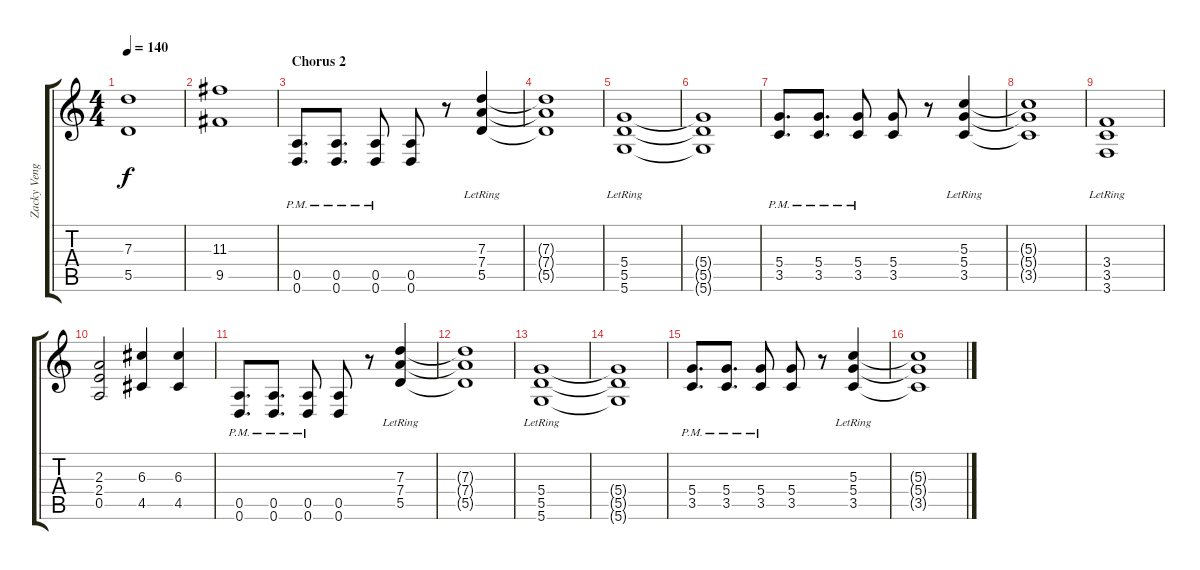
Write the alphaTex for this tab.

\track ("Zacky Vengeance" "Zacky Veng") {instrument overdrivenguitar}
\staff {score tabs}
\tuning (E4 B3 G3 D3 A2 D2) {hide}
\ts (4 4)
\tempo 140
\clef g2
\ks c
(7.3 5.5).1{dy f} |
(11.3 9.5).1 |
\section ("" "Chorus 2")
(0.5{pm} 0.6{pm}).8{d} (0.5{pm} 0.6{pm}).8{d} (0.5{pm} 0.6{pm}).8 (0.5 0.6).8 r.8 (7.3{lr} 7.4{lr} 5.5{lr}).4 |
(7.3{t} 7.4{t} 5.5{t}).1 |
(5.4{lr} 5.5{lr} 5.6{lr}).1 |
(5.4{t} 5.5{t} 5.6{t}).1 |
(5.4 3.5{pm}).8{d} (5.4 3.5{pm}).8{d} (5.4 3.5{pm}).8 (5.4 3.5).8 r.8 (5.3{lr} 5.4{lr} 3.5{lr}).4 |
(5.3{t} 5.4{t} 3.5{t}).1 |
(3.4{lr} 3.5{lr} 3.6{lr}).1 |
(2.3 2.4 0.5).2 (6.3 4.5).4 (6.3 4.5).4 |
(0.5{pm} 0.6{pm}).8{d} (0.5{pm} 0.6{pm}).8{d} (0.5{pm} 0.6{pm}).8 (0.5 0.6).8 r.8 (7.3{lr} 7.4{lr} 5.5{lr}).4 |
(7.3{t} 7.4{t} 5.5{t}).1 |
(5.4{lr} 5.5{lr} 5.6{lr}).1 |
(5.4{t} 5.5{t} 5.6{t}).1 |
(5.4 3.5{pm}).8{d} (5.4 3.5{pm}).8{d} (5.4 3.5{pm}).8 (5.4 3.5).8 r.8 (5.3{lr} 5.4{lr} 3.5{lr}).4 |
(5.3{t} 5.4{t} 3.5{t}).1
